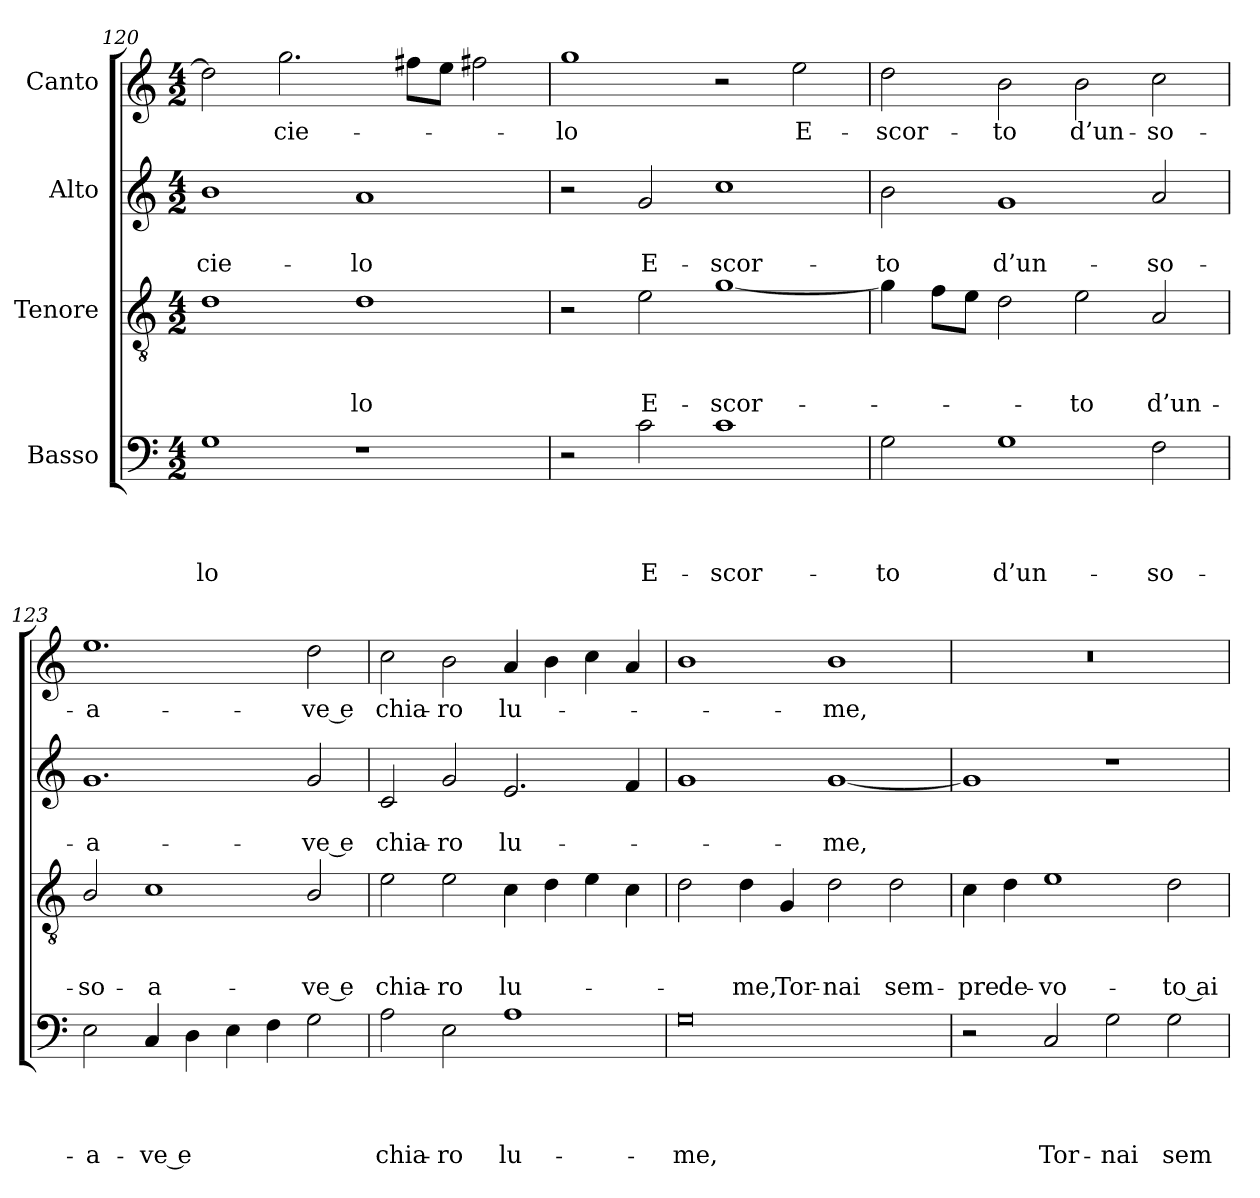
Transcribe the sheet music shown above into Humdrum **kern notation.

**kern	**text	**text	**text	**text	**kern	**text	**text	**text	**kern	**text	**text	**kern	**text
*part4	*part4	*part4	*part4	*part4	*part3	*part3	*part3	*part3	*part2	*part2	*part2	*part1	*part1
*staff4	*staff4	*staff4	*staff4	*staff4	*staff3	*staff3	*staff3	*staff3	*staff2	*staff2	*staff2	*staff1	*staff1
*I"Basso	*	*	*	*	*I"Tenore	*	*	*	*I"Alto	*	*	*I"Canto	*
*clefF4	*	*	*	*	*clefGv2	*	*	*	*clefG2	*	*	*clefG2	*
*k[]	*	*	*	*	*k[]	*	*	*	*k[]	*	*	*k[]	*
*M4/2	*	*	*	*	*M4/2	*	*	*	*M4/2	*	*	*M4/2	*
=120	=120	=120	=120	=120	=120	=120	=120	=120	=120	=120	=120	=120	=120
1G\	.	.	.	-lo	1d\	.	.	.	1b\	.	cie-	2dd\]	.
.	.	.	.	.	.	.	.	.	.	.	.	2.gg\	cie-
1r	.	.	.	.	1d\	.	.	-lo	1a/	.	-lo	.	.
.	.	.	.	.	.	.	.	.	.	.	.	8ff#X\L	.
.	.	.	.	.	.	.	.	.	.	.	.	8ee\J	.
.	.	.	.	.	.	.	.	.	.	.	.	2ff#X\	.
=121	=121	=121	=121	=121	=121	=121	=121	=121	=121	=121	=121	=121	=121
2r	.	.	.	.	2r	.	.	.	2r	.	.	1gg\	-lo
2c\	.	.	.	E-	2e\	.	.	E-	2g/	.	E-	.	.
1c\	.	.	.	scor-	[1g/	.	.	scor-	1cc\	.	scor-	2r	.
.	.	.	.	.	.	.	.	.	.	.	.	2ee\	E-
=122	=122	=122	=122	=122	=122	=122	=122	=122	=122	=122	=122	=122	=122
2G\	.	.	.	-to	4g\]	.	.	.	2b\	.	-to	2dd\	scor-
.	.	.	.	.	8f\L	.	.	.	.	.	.	.	.
.	.	.	.	.	8e\J	.	.	.	.	.	.	.	.
1G\	.	.	.	d’un-	2d\	.	.	.	1g/	.	d’un-	2b\	-to
.	.	.	.	.	2e\	.	.	-to	.	.	.	2b\	d’un-
2F\	.	.	.	so-	2A/	.	.	d’un-	2a/	.	so-	2cc\	so-
=123	=123	=123	=123	=123	=123	=123	=123	=123	=123	=123	=123	=123	=123
2E\	.	.	.	-a-	2B/	.	.	so-	1.g/	.	-a-	1.ee\	-a-
4C/	.	.	.	-ve e	1c\	.	.	-a-	.	.	.	.	.
4D\	.	.	.	.	.	.	.	.	.	.	.	.	.
4E\	.	.	.	.	.	.	.	.	.	.	.	.	.
4F\	.	.	.	.	.	.	.	.	.	.	.	.	.
2G\	.	.	.	.	2B/	.	.	-ve e	2g/	.	-ve e	2dd\	-ve e
=124	=124	=124	=124	=124	=124	=124	=124	=124	=124	=124	=124	=124	=124
2A\	.	.	.	chia-	2e\	.	.	chia-	2c/	.	chia-	2cc\	chia-
2E\	.	.	.	-ro	2e\	.	.	-ro	2g/	.	-ro	2b\	-ro
1A\	.	.	.	lu-	4c\	.	.	lu-	2.e/	.	lu-	4a/	lu-
.	.	.	.	.	4d\	.	.	.	.	.	.	4b\	.
.	.	.	.	.	4e\	.	.	.	.	.	.	4cc\	.
.	.	.	.	.	4c\	.	.	.	4f/	.	.	4a/	.
=125	=125	=125	=125	=125	=125	=125	=125	=125	=125	=125	=125	=125	=125
0G\	.	.	.	-me,	2d\	.	.	.	1g/	.	.	1b\	.
.	.	.	.	.	4d\	.	.	-me,	.	.	.	.	.
.	.	.	.	.	4G/	.	.	Tor-	.	.	.	.	.
.	.	.	.	.	2d\	.	.	-nai	[1g/	.	-me,	1b\	-me,
.	.	.	.	.	2d\	.	.	sem-	.	.	.	.	.
=126	=126	=126	=126	=126	=126	=126	=126	=126	=126	=126	=126	=126	=126
2r	.	.	.	.	4c\	.	.	-pre	1g/]	.	.	0r	.
.	.	.	.	.	4d\	.	.	de-	.	.	.	.	.
2C/	.	.	.	Tor-	1e/	.	.	-vo-	.	.	.	.	.
2G\	.	.	.	-nai	.	.	.	.	1r	.	.	.	.
2G\	.	.	.	sem-	2d\	.	.	-to ai	.	.	.	.	.
=	=	=	=	=	=	=	=	=	=	=	=	=	=
*-	*-	*-	*-	*-	*-	*-	*-	*-	*-	*-	*-	*-	*-
